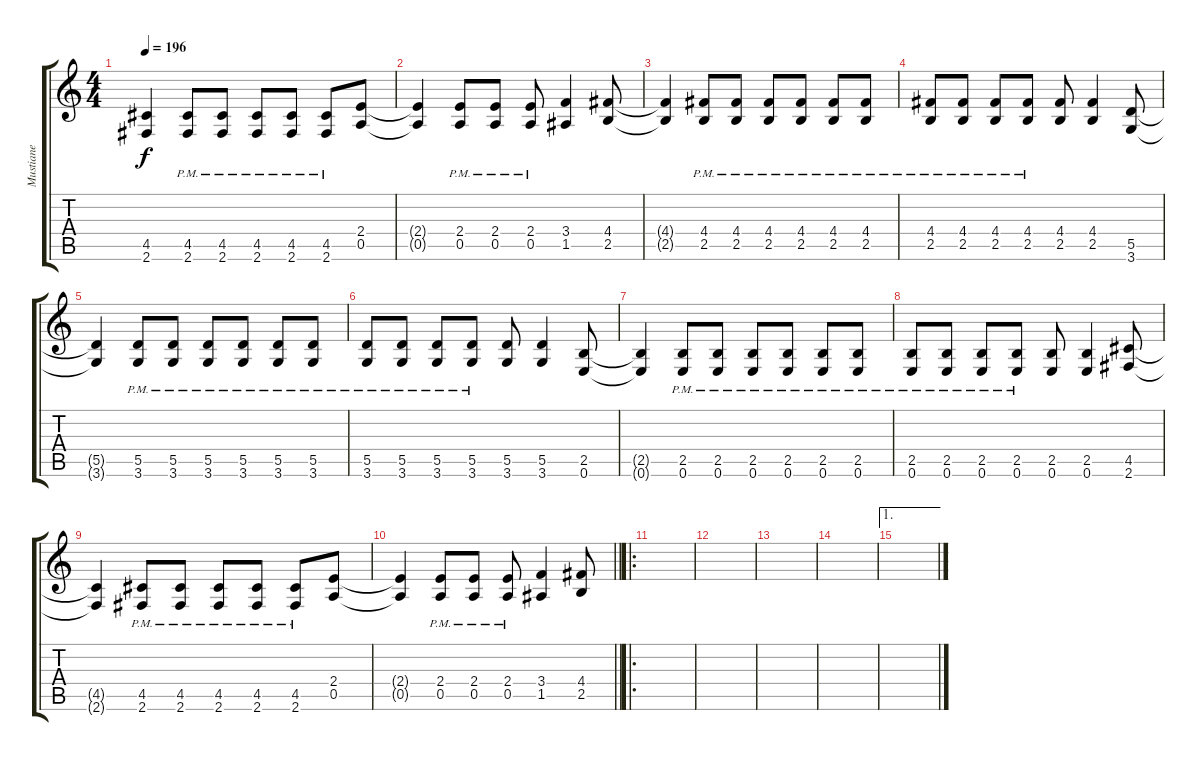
\track ("Mustiane" "Mustiane") {instrument distortionguitar}
\staff {score tabs}
\tuning (E4 B3 G3 D3 A2 E2) {hide}
\ts (4 4)
\tempo 196
\clef g2
\ks c
(4.5{t} 2.6{t}).4{dy f} (4.5{pm} 2.6{pm}).8 (4.5{pm} 2.6{pm}).8 (4.5{pm} 2.6{pm}).8 (4.5{pm} 2.6{pm}).8 (4.5{pm} 2.6{pm}).8 (2.4 0.5).8 |
(2.4{t} 0.5{t}).4 (2.4{pm} 0.5{pm}).8 (2.4{pm} 0.5{pm}).8 (2.4{pm} 0.5{pm}).8 (3.4 1.5).4 (4.4 2.5).8 |
(4.4{t} 2.5{t}).4 (4.4{pm} 2.5{pm}).8 (4.4{pm} 2.5{pm}).8 (4.4{pm} 2.5{pm}).8 (4.4{pm} 2.5{pm}).8 (4.4{pm} 2.5{pm}).8 (4.4{pm} 2.5{pm}).8 |
(4.4{pm} 2.5{pm}).8 (4.4{pm} 2.5{pm}).8 (4.4{pm} 2.5{pm}).8 (4.4{pm} 2.5{pm}).8 (4.4 2.5).8 (4.4 2.5).4 (5.5 3.6).8 |
(5.5{t} 3.6{t}).4 (5.5{pm} 3.6{pm}).8 (5.5{pm} 3.6{pm}).8 (5.5{pm} 3.6{pm}).8 (5.5{pm} 3.6{pm}).8 (5.5{pm} 3.6{pm}).8 (5.5{pm} 3.6{pm}).8 |
(5.5{pm} 3.6{pm}).8 (5.5{pm} 3.6{pm}).8 (5.5{pm} 3.6{pm}).8 (5.5{pm} 3.6{pm}).8 (5.5 3.6).8 (5.5 3.6).4 (2.5 0.6).8 |
(2.5{t} 0.6{t}).4 (2.5{pm} 0.6{pm}).8 (2.5{pm} 0.6{pm}).8 (2.5{pm} 0.6{pm}).8 (2.5{pm} 0.6{pm}).8 (2.5{pm} 0.6{pm}).8 (2.5{pm} 0.6{pm}).8 |
(2.5{pm} 0.6{pm}).8 (2.5{pm} 0.6{pm}).8 (2.5{pm} 0.6{pm}).8 (2.5{pm} 0.6{pm}).8 (2.5 0.6).8 (2.5 0.6).4 (4.5 2.6).8 |
(4.5{t} 2.6{t}).4 (4.5{pm} 2.6{pm}).8 (4.5{pm} 2.6{pm}).8 (4.5{pm} 2.6{pm}).8 (4.5{pm} 2.6{pm}).8 (4.5{pm} 2.6{pm}).8 (2.4 0.5).8 |
\barLineRight lightlight
(2.4{t} 0.5{t}).4 (2.4{pm} 0.5{pm}).8 (2.4{pm} 0.5{pm}).8 (2.4{pm} 0.5{pm}).8 (3.4 1.5).4 (4.4 2.5).8 |
\ro
|
|
|
|
\ae 1
